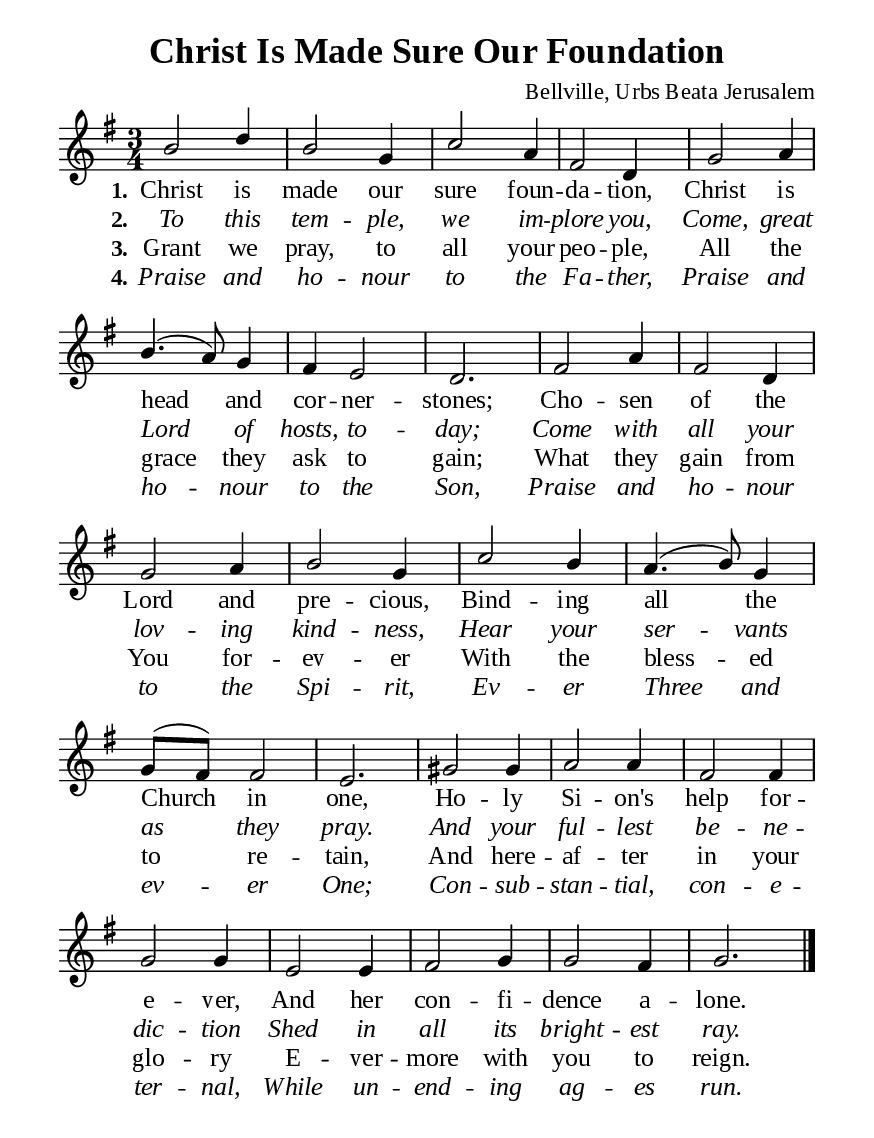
\version "2.18.2"

\header {
  title = "Christ Is Made Sure Our Foundation"
  composer = "Bellville, Urbs Beata Jerusalem"
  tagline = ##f
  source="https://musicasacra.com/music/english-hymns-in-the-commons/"
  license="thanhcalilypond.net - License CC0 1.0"
}

global= {
  \key g \major
  \time 3/4
  \override Score.BarNumber.break-visibility = ##(#f #f #f)
  \override Lyrics.LyricSpace.minimum-distance = #3.0
}

\paper {
  #(set-paper-size "a5")
  top-margin = 10\mm
  bottom-margin = 5\mm
  left-margin = 10\mm
  right-margin = 10\mm
  indent = #0
  #(define fonts
	 (make-pango-font-tree "Liberation Serif"
	 		       "Liberation Serif"
			       "Liberation Serif"
			       (/ 20 20)))
  system-system-spacing = #'((basic-distance . 3) (padding . 3))
}

printItalic = \with {
  \override LyricText.font-shape = #'italic
}

% Verse music
musicVerseSoprano = \relative c'' {
  %{	01	%} b2 d4 |
  %{	02	%} b2 g4 |
  %{	03	%} c2 a4 |
  %{	04	%} fis2 d4 |
  %{	05	%} g2 a4 |
  %{	06	%} b4. (a8) g4 |
  %{	07	%} fis e2 |
  %{	08	%} d2. |
  %{	09	%} fis2 a4 |
  %{	10	%} fis2 d4 |
  %{	11	%} g2 a4 |
  %{	12	%} b2 g4 |
  %{	13	%} c2 b4 |
  %{	14	%} a4. (b8) g4 |
  %{	15	%} g8 (fis) fis2 |
  %{	16	%} e2. |
  %{	17	%} gis2 gis4 |
  %{	18	%} a2 a4 |
  %{	19	%} fis2 fis4 |
  %{	20	%} g2 g4 |
  %{	21	%} e2 e4 |
  %{	22	%} fis2 g4 |
  %{	23	%} g2 fis4 |
  %{	24	%} g2. \bar "|."
}

% Verse lyrics
verseOne = \lyricmode {
  \set stanza = #"1."
  Christ is made our sure foun -- da -- tion,
  Christ is head and cor -- ner -- stones;
  Cho -- sen of the Lord and pre -- cious,
  Bind -- ing all the Church in one,
  Ho -- ly Si -- on's help for -- e -- ver,
  And her con -- fi -- dence a -- lone.
}

verseTwo = \lyricmode {
  \set stanza = #"2."
  To this tem -- ple, we im -- plore you,
  Come, great Lord of hosts, to -- day;
  Come with all your lov -- ing kind -- ness,
  Hear your ser -- vants as they pray.
  And your ful -- lest be -- ne -- dic -- tion
  Shed in all its bright -- est ray.
}

verseThree = \lyricmode {
  \set stanza = #"3."
  Grant we pray, to all your peo -- ple,
  All the grace they  ask to gain;
  What they gain from You for -- ev -- er
  With the bless -- ed to re -- tain,
  And here -- af -- ter in your glo -- ry
  E -- ver -- more with you to reign.
}

verseFour = \lyricmode {
  \set stanza = #"4."
  Praise and ho -- nour to the Fa -- ther,
  Praise and ho -- nour to the Son,
  Praise and ho -- nour to the Spi -- rit,
  Ev -- er Three and ev -- er One;
  Con -- sub -- stan -- tial, con -- e -- ter -- nal,
  While un -- end -- ing ag -- es run.
}

% Layout
\score {
    \new ChoirStaff <<
      \new Staff <<
        \clef "treble"
        \new Voice = "sopranos" { \global \stemUp \slurUp \musicVerseSoprano }
      >>
      \new Lyrics \lyricsto sopranos \verseOne
      \new Lyrics \printItalic \lyricsto sopranos \verseTwo
      \new Lyrics \lyricsto sopranos \verseThree
      \new Lyrics \printItalic \lyricsto sopranos \verseFour
    >>
}
